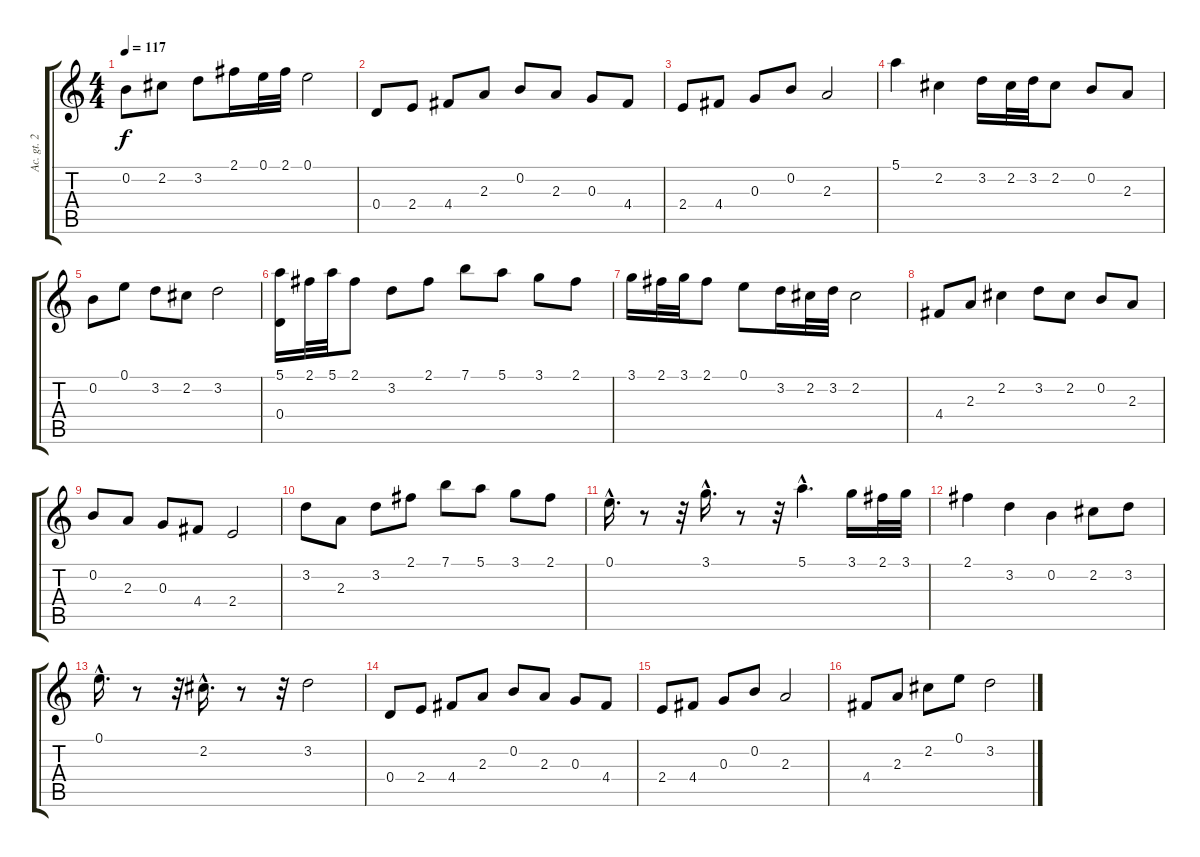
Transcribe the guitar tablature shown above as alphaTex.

\track ("Ac. gt. 2" "Ac. gt. 2") {instrument acousticguitarsteel}
\staff {score tabs}
\tuning (E4 B3 G3 D3 A2 E2) {hide}
\ts (4 4)
\tempo 117
\clef g2
\ks c
0.2.8{dy f} 2.2.8 3.2.8 2.1.16 0.1.32 2.1.32 0.1.2 |
0.4.8 2.4.8 4.4.8 2.3.8 0.2.8 2.3.8 0.3.8 4.4.8 |
2.4.8 4.4.8 0.3.8 0.2.8 2.3.2 |
5.1.4 2.2.4 3.2.16 2.2.32 3.2.32 2.2.8 0.2.8 2.3.8 |
0.2.8 0.1.8 3.2.8 2.2.8 3.2.2 |
(5.1 0.4).16 2.1.32 5.1.32 2.1.8 3.2.8 2.1.8 7.1.8 5.1.8 3.1.8 2.1.8 |
3.1.16 2.1.32 3.1.32 2.1.8 0.1.8 3.2.16 2.2.32 3.2.32 2.2.2 |
4.4.8 2.3.8 2.2.4 3.2.8 2.2.8 0.2.8 2.3.8 |
0.2.8 2.3.8 0.3.8 4.4.8 2.4.2 |
3.2.8 2.3.8 3.2.8 2.1.8 7.1.8 5.1.8 3.1.8 2.1.8 |
0.1{hac}.16{d} r.8 r.32 3.1{hac}.16{d} r.8 r.32 5.1{hac}.4{d} 3.1.16 2.1.32 3.1.32 |
2.1.4 3.2.4 0.2.4 2.2.8 3.2.8 |
0.1{hac}.16{d} r.8 r.32 2.2{hac}.16{d} r.8 r.32 3.2.2 |
0.4.8 2.4.8 4.4.8 2.3.8 0.2.8 2.3.8 0.3.8 4.4.8 |
2.4.8 4.4.8 0.3.8 0.2.8 2.3.2 |
4.4.8 2.3.8 2.2.8 0.1.8 3.2.2
